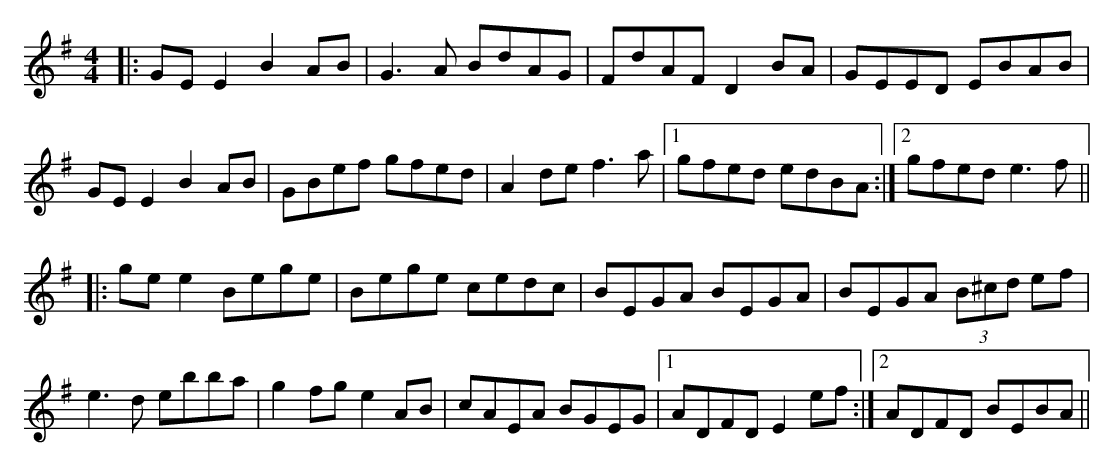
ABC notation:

X:1
M:4/4
K:Emin
|:GE E2 B2 AB|G3A BdAG|FdAF D2 BA|GEED EBAB|
GE E2 B2 AB|GBef gfed|A2 de f3a|1 gfed edBA:|2 gfed e3 f||
|:ge e2 Bege|Bege cedc|BEGA BEGA|BEGA (3B^cd ef|
e3d ebba|g2 fg e2 AB|cAEA BGEG|1 ADFD E2 ef:|2 ADFD BEBA||
